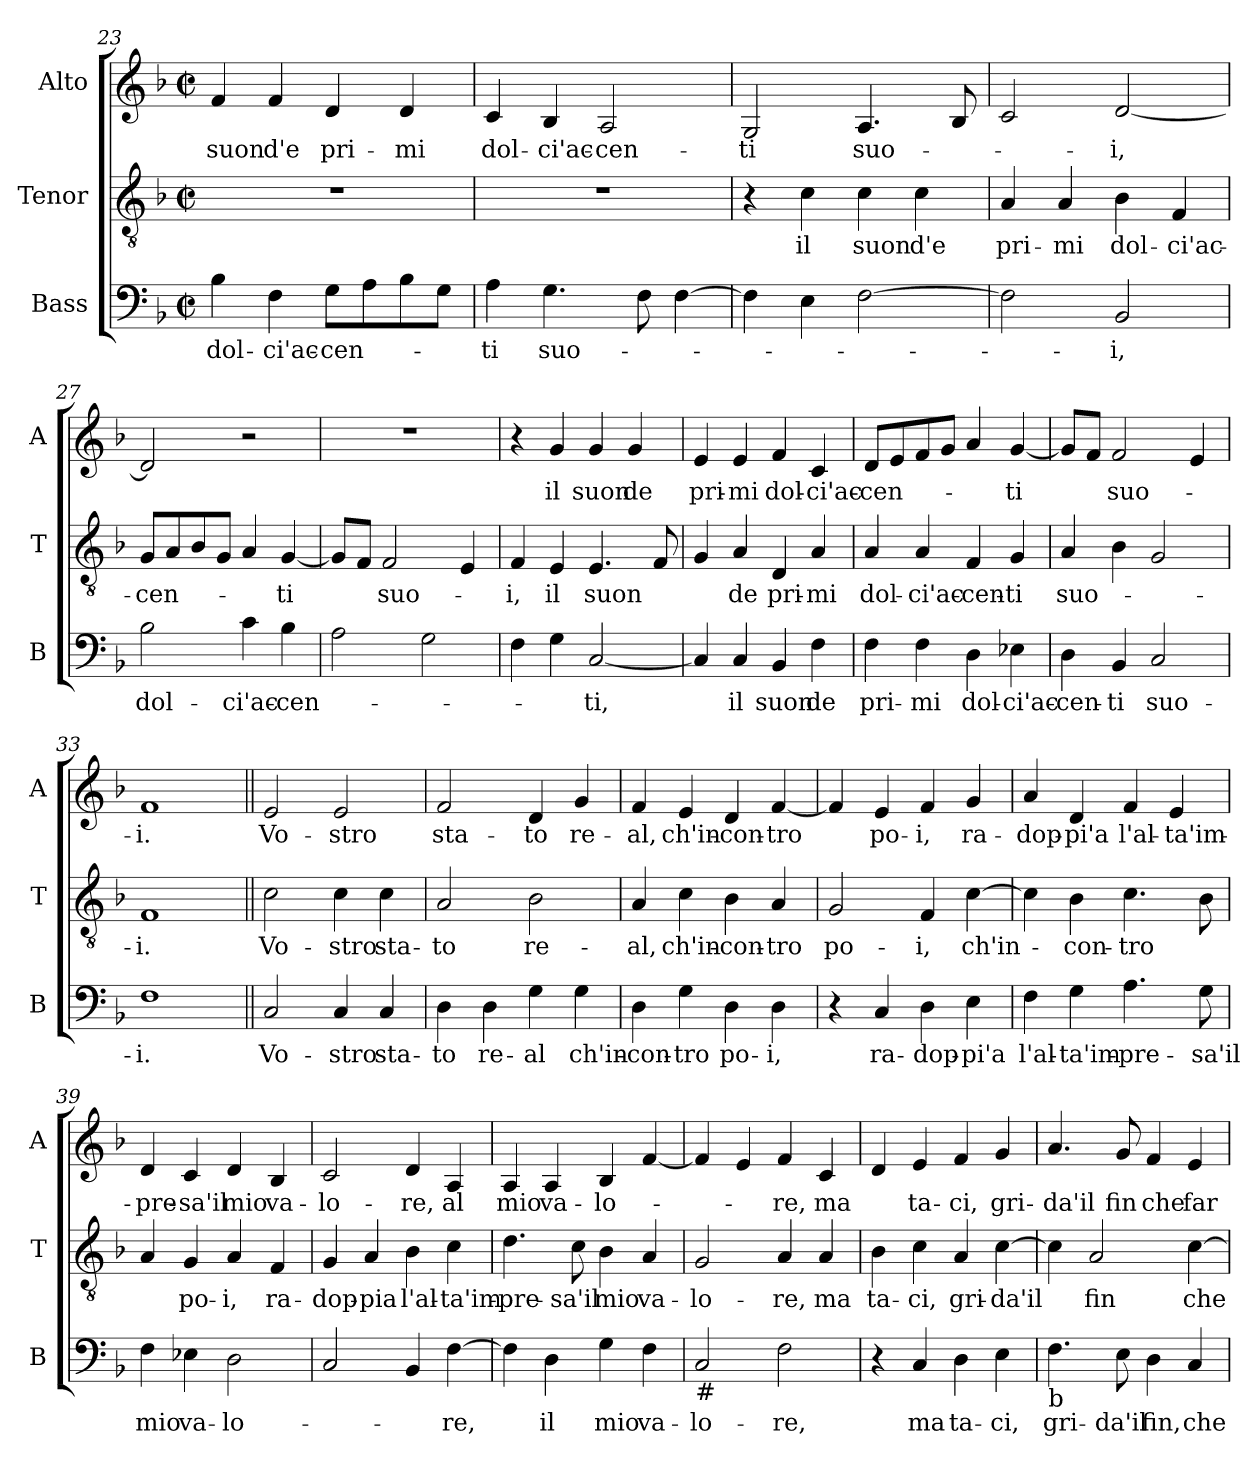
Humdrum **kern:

**kern	**text	**kern	**text	**kern	**text
*part3	*part3	*part2	*part2	*part1	*part1
*staff3	*staff3	*staff2	*staff2	*staff1	*staff1
*I"Bass	*	*I"Tenor	*	*I"Alto	*
*I'B	*	*I'T	*	*I'A	*
*clefF4	*	*clefGv2	*	*clefG2	*
*k[b-]	*	*k[b-]	*	*k[b-]	*
*F:	*	*F:	*	*F:	*
*M2/2	*	*M2/2	*	*M2/2	*
*met(c|)	*	*met(c|)	*	*met(c|)	*
=23	=23	=23	=23	=23	=23
!	!LO:LY:b	!	!	!	!LO:LY:b
4B-\	dol-	1r	.	4f/	suon
!	!LO:LY:b	!	!	!	!LO:LY:b
4F\	-ci'ac-	.	.	4f/	d'e
!	!LO:LY:b	!	!	!	!LO:LY:b
8G\L	-cen-	.	.	4d/	pri-
8A\	.	.	.	.	.
!	!	!	!	!	!LO:LY:b
8B-\	.	.	.	4d/	-mi
8G\J	.	.	.	.	.
=24	=24	=24	=24	=24	=24
!	!LO:LY:b	!	!	!	!LO:LY:b
4A\	-ti	1r	.	4c/	dol-
!	!LO:LY:b	!	!	!	!LO:LY:b
4.G\	suo-	.	.	4B-/	-ci'ac-
!	!	!	!	!	!LO:LY:b
.	.	.	.	2A/	-cen-
8F\	.	.	.	.	.
[4F\	.	.	.	.	.
=25	=25	=25	=25	=25	=25
!	!	!	!	!	!LO:LY:b
4F\]	.	4r	.	2G/	-ti
!	!	!	!LO:LY:b	!	!
4E\	.	4c\	il	.	.
!	!	!	!LO:LY:b	!	!LO:LY:b
[2F\	.	4c\	suon	4.A/	suo-
!	!	!	!LO:LY:b	!	!
.	.	4c\	d'e	.	.
.	.	.	.	8B-/	.
!!LO:LB:g=z
=26	=26	=26	=26	=26	=26
!	!	!	!LO:LY:b	!	!
2F\]	.	4A/	pri-	2c/	.
!	!	!	!LO:LY:b	!	!
.	.	4A/	-mi	.	.
!	!LO:LY:b	!	!LO:LY:b	!	!LO:LY:b
2BB-/	-i,	4B-\	dol-	[2d/	-i,
!	!	!	!LO:LY:b	!	!
.	.	4F/	-ci'ac-	.	.
=27	=27	=27	=27	=27	=27
!	!LO:LY:b	!	!LO:LY:b	!	!
2B-\	dol-	8G/L	-cen-	2d/]	.
.	.	8A/	.	.	.
.	.	8B-/	.	.	.
.	.	8G/J	.	.	.
!	!LO:LY:b	!	!	!	!
4c\	-ci'ac-	4A/	.	2r	.
!	!LO:LY:b	!	!LO:LY:b	!	!
4B-\	-cen-	[4G/	-ti	.	.
=28	=28	=28	=28	=28	=28
2A\	.	8G/L]	.	1r	.
.	.	8F/J	.	.	.
!	!	!	!LO:LY:b	!	!
.	.	2F/	suo-	.	.
2G\	.	.	.	.	.
.	.	4E/	.	.	.
=29	=29	=29	=29	=29	=29
!	!	!	!LO:LY:b	!	!
4F\	.	4F/	-i,	4r	.
!	!	!	!LO:LY:b	!	!LO:LY:b
4G\	.	4E/	il	4g/	il
!	!LO:LY:b	!	!LO:LY:b	!	!LO:LY:b
[2C/	-ti,	4.E/	suon	4g/	suon
!	!	!	!	!	!LO:LY:b
.	.	.	.	4g/	de
.	.	8F/	.	.	.
=30	=30	=30	=30	=30	=30
!	!	!	!	!	!LO:LY:b
4C/]	.	4G/	.	4e/	pri-
!	!LO:LY:b	!	!LO:LY:b	!	!LO:LY:b
4C/	il	4A/	de	4e/	-mi
!	!LO:LY:b	!	!LO:LY:b	!	!LO:LY:b
4BB-/	suon	4D/	pri-	4f/	dol-
!	!LO:LY:b	!	!LO:LY:b	!	!LO:LY:b
4F\	de	4A/	-mi	4c/	-ci'ac-
!!LO:LB:g=z
=31	=31	=31	=31	=31	=31
!	!LO:LY:b	!	!LO:LY:b	!	!LO:LY:b
4F\	pri-	4A/	dol-	8d/L	-cen-
.	.	.	.	8e/	.
!	!LO:LY:b	!	!LO:LY:b	!	!
4F\	-mi	4A/	-ci'ac-	8f/	.
.	.	.	.	8g/J	.
!	!LO:LY:b	!	!LO:LY:b	!	!
4D\	dol-	4F/	-cen-	4a/	.
!	!LO:LY:b	!	!LO:LY:b	!	!LO:LY:b
4E-X\	-ci'ac-	4G/	-ti	[4g/	-ti
=32	=32	=32	=32	=32	=32
!	!LO:LY:b	!	!LO:LY:b	!	!
4D\	-cen-	4A/	suo-	8g/L]	.
.	.	.	.	8f/J	.
!	!LO:LY:b	!	!	!	!LO:LY:b
4BB-/	-ti	4B-\	.	2f/	suo-
!	!LO:LY:b	!	!	!	!
2C/	suo-	2G/	.	.	.
.	.	.	.	4e/	.
=33	=33	=33	=33	=33	=33
!	!LO:LY:b	!	!LO:LY:b	!	!LO:LY:b
1F	-i.	1F	-i.	1f	-i.
=34||	=34||	=34||	=34||	=34||	=34||
!	!LO:LY:b	!	!LO:LY:b	!	!LO:LY:b
2C/	Vo-	2c\	Vo-	2e/	Vo-
!	!LO:LY:b	!	!LO:LY:b	!	!LO:LY:b
4C/	-stro	4c\	-stro	2e/	-stro
!	!LO:LY:b	!	!LO:LY:b	!	!
4C/	sta-	4c\	sta-	.	.
=35	=35	=35	=35	=35	=35
!	!LO:LY:b	!	!LO:LY:b	!	!LO:LY:b
4D\	-to	2A/	-to	2f/	sta-
!	!LO:LY:b	!	!	!	!
4D\	re-	.	.	.	.
!	!LO:LY:b	!	!LO:LY:b	!	!LO:LY:b
4G\	-al	2B-\	re-	4d/	-to
!	!LO:LY:b	!	!	!	!LO:LY:b
4G\	ch'in-	.	.	4g/	re-
!!LO:PB:g=z
=36	=36	=36	=36	=36	=36
!	!LO:LY:b	!	!LO:LY:b	!	!LO:LY:b
4D\	-con-	4A/	-al,	4f/	-al,
!	!LO:LY:b	!	!LO:LY:b	!	!LO:LY:b
4G\	-tro	4c\	ch'in-	4e/	ch'in-
!	!LO:LY:b	!	!LO:LY:b	!	!LO:LY:b
4D\	po-	4B-\	-con-	4d/	-con-
!	!LO:LY:b	!	!LO:LY:b	!	!LO:LY:b
4D\	-i,	4A/	-tro	[4f/	-tro
=37	=37	=37	=37	=37	=37
!	!	!	!LO:LY:b	!	!
4r	.	2G/	po-	4f/]	.
!	!LO:LY:b	!	!	!	!LO:LY:b
4C/	ra-	.	.	4e/	po-
!	!LO:LY:b	!	!LO:LY:b	!	!LO:LY:b
4D\	-dop-	4F/	-i,	4f/	-i,
!	!LO:LY:b	!	!LO:LY:b	!	!LO:LY:b
4E\	-pi'a	[4c\	ch'in-	4g/	ra-
=38	=38	=38	=38	=38	=38
!	!LO:LY:b	!	!	!	!LO:LY:b
4F\	l'al-	4c\]	.	4a/	-dop-
!	!LO:LY:b	!	!LO:LY:b	!	!LO:LY:b
4G\	-ta'im-	4B-\	-con-	4d/	-pi'a
!	!LO:LY:b	!	!LO:LY:b	!	!LO:LY:b
4.A\	-pre-	4.c\	-tro	4f/	l'al-
!	!	!	!	!	!LO:LY:b
.	.	.	.	4e/	-ta'im-
!	!LO:LY:b	!	!	!	!
8G\	-sa'il	8B-\	.	.	.
=39	=39	=39	=39	=39	=39
!	!LO:LY:b	!	!	!	!LO:LY:b
4F\	mio	4A/	.	4d/	-pre-
!	!LO:LY:b	!	!LO:LY:b	!	!LO:LY:b
4E-X\	va-	4G/	po-	4c/	-sa'il
!	!LO:LY:b	!	!LO:LY:b	!	!LO:LY:b
2D\	-lo-	4A/	-i,	4d/	mio
!	!	!	!LO:LY:b	!	!LO:LY:b
.	.	4F/	ra-	4B-/	va-
=40	=40	=40	=40	=40	=40
!	!	!	!LO:LY:b	!	!LO:LY:b
2C/	.	4G/	-dop-	2c/	-lo-
!	!	!	!LO:LY:b	!	!
.	.	4A/	-pia	.	.
!	!	!	!LO:LY:b	!	!LO:LY:b
4BB-/	.	4B-\	l'al-	4d/	-re,
!	!LO:LY:b	!	!LO:LY:b	!	!LO:LY:b
[4F\	-re,	4c\	-ta'im-	4A/	al
!!LO:LB:g=z
=41	=41	=41	=41	=41	=41
!	!	!	!LO:LY:b	!	!LO:LY:b
4F\]	.	4.d\	-pre-	4A/	mio
!	!LO:LY:b	!	!	!	!LO:LY:b
4D\	il	.	.	4A/	va-
!	!	!	!LO:LY:b	!	!
.	.	8c\	-sa'il	.	.
!	!LO:LY:b	!	!LO:LY:b	!	!LO:LY:b
4G\	mio	4B-\	mio	4B-/	-lo-
!	!LO:LY:b	!	!LO:LY:b	!	!
4F\	va-	4A/	va-	[4f/	.
=42	=42	=42	=42	=42	=42
!LO:TX:b:t=#	!	!	!	!	!
!	!LO:LY:b	!	!LO:LY:b	!	!
2C/	-lo-	2G/	-lo-	4f/]	.
.	.	.	.	4e/	.
!	!LO:LY:b	!	!LO:LY:b	!	!LO:LY:b
2F\	-re,	4A/	-re,	4f/	-re,
!	!	!	!LO:LY:b	!	!LO:LY:b
.	.	4A/	ma	4c/	ma
=43	=43	=43	=43	=43	=43
!	!	!	!LO:LY:b	!	!
4r	.	4B-\	ta-	4d/	.
!	!LO:LY:b	!	!LO:LY:b	!	!LO:LY:b
4C/	ma	4c\	-ci,	4e/	ta-
!	!LO:LY:b	!	!LO:LY:b	!	!LO:LY:b
4D\	ta-	4A/	gri-	4f/	-ci,
!	!LO:LY:b	!	!LO:LY:b	!	!LO:LY:b
4E\	-ci,	[4c\	-da'il	4g/	gri-
=44	=44	=44	=44	=44	=44
!LO:TX:b:t=b	!	!	!	!	!
!	!LO:LY:b	!	!	!	!LO:LY:b
4.F\	gri-	4c\]	.	4.a/	-da'il
!	!	!	!LO:LY:b	!	!
.	.	2A/	fin	.	.
!	!LO:LY:b	!	!	!	!LO:LY:b
8E\	-da'il	.	.	8g/	fin
!	!LO:LY:b	!	!	!	!LO:LY:b
4D\	fin,	.	.	4f/	che
!	!LO:LY:b	!	!LO:LY:b	!	!LO:LY:b
4C/	che	[4c\	che	4e/	far
=	=	=	=	=	=
*-	*-	*-	*-	*-	*-
